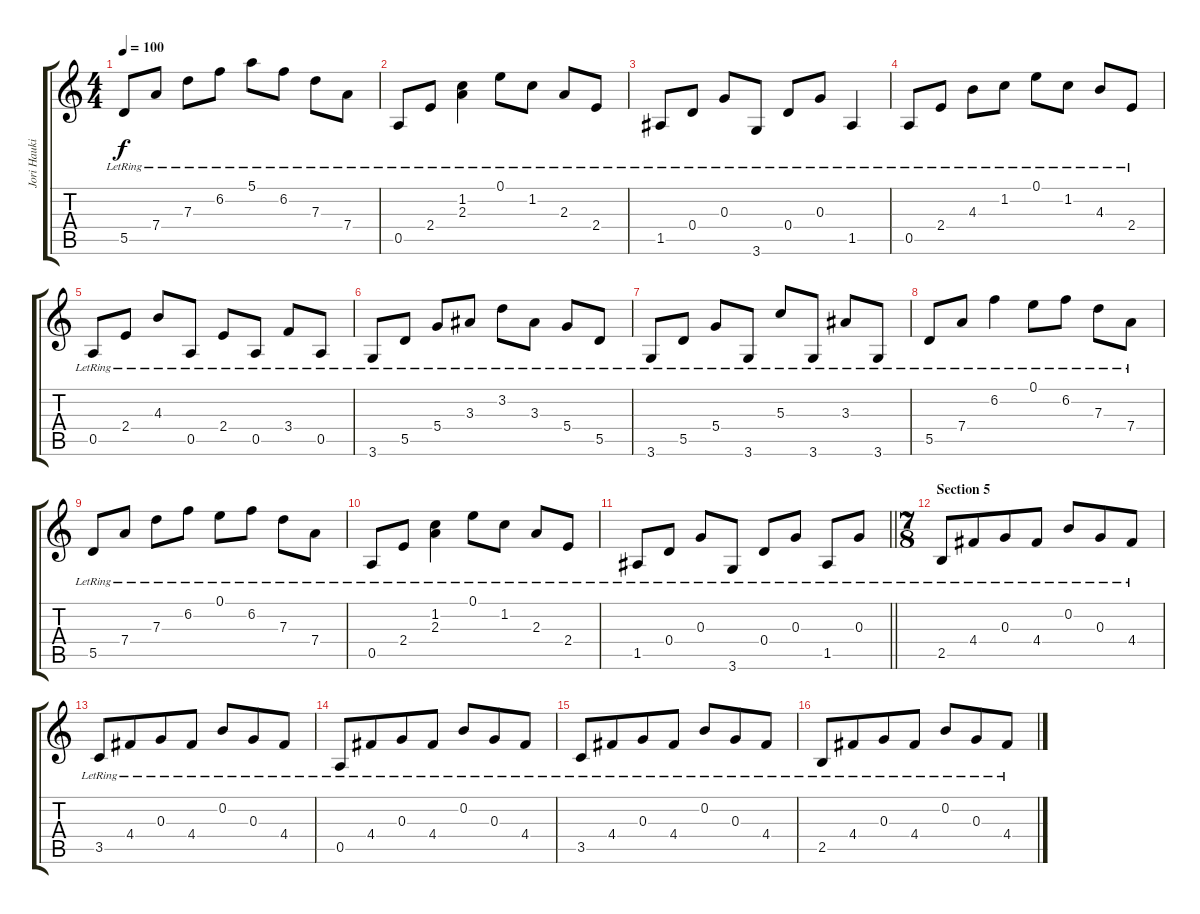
\track ("Jori Haukio (clean guitar)" "Jori Hauki") {instrument electricguitarjazz}
\staff {score tabs}
\tuning (E4 B3 G3 D3 A2 E2) {hide}
\ts (4 4)
\tempo 100
\clef g2
\ks aminor
5.5{lr}.8{dy f} 7.4{lr}.8 7.3{lr}.8 6.2{lr}.8 5.1{lr}.8 6.2{lr}.8 7.3{lr}.8 7.4{lr}.8 |
0.5{lr}.8 2.4{lr}.8 (1.2{lr} 2.3{lr}).4 0.1{lr}.8 1.2{lr}.8 2.3{lr}.8 2.4{lr}.8 |
1.5{lr}.8 0.4{lr}.8 0.3{lr}.8 3.6{lr}.8 0.4{lr}.8 0.3{lr}.8 1.5{lr}.4 |
0.5{lr}.8 2.4{lr}.8 4.3{lr}.8 1.2{lr}.8 0.1{lr}.8 1.2{lr}.8 4.3{lr}.8 2.4{lr}.8 |
0.5{lr}.8 2.4{lr}.8 4.3{lr}.8 0.5{lr}.8 2.4{lr}.8 0.5{lr}.8 3.4{lr}.8 0.5{lr}.8 |
3.6{lr}.8 5.5{lr}.8 5.4{lr}.8 3.3{lr}.8 3.2{lr}.8 3.3{lr}.8 5.4{lr}.8 5.5{lr}.8 |
3.6{lr}.8 5.5{lr}.8 5.4{lr}.8 3.6{lr}.8 5.3{lr}.8 3.6{lr}.8 3.3{lr}.8 3.6{lr}.8 |
5.5{lr}.8 7.4{lr}.8 6.2{lr}.4 0.1{lr}.8 6.2{lr}.8 7.3{lr}.8 7.4{lr}.8 |
5.5{lr}.8 7.4{lr}.8 7.3{lr}.8 6.2{lr}.8 0.1{lr}.8 6.2{lr}.8 7.3{lr}.8 7.4{lr}.8 |
0.5{lr}.8 2.4{lr}.8 (1.2{lr} 2.3{lr}).4 0.1{lr}.8 1.2{lr}.8 2.3{lr}.8 2.4{lr}.8 |
\barLineRight lightlight
1.5{lr}.8 0.4{lr}.8 0.3{lr}.8 3.6{lr}.8 0.4{lr}.8 0.3{lr}.8 1.5{lr}.8 0.3{lr}.8 |
\ts (7 8)
\section ("" "Section 5")
2.5{lr}.8 4.4{lr}.8 0.3{lr}.8 4.4{lr}.8 0.2{lr}.8 0.3{lr}.8 4.4{lr}.8 |
3.5{lr}.8 4.4{lr}.8 0.3{lr}.8 4.4{lr}.8 0.2{lr}.8 0.3{lr}.8 4.4{lr}.8 |
0.5{lr}.8 4.4{lr}.8 0.3{lr}.8 4.4{lr}.8 0.2{lr}.8 0.3{lr}.8 4.4{lr}.8 |
3.5{lr}.8 4.4{lr}.8 0.3{lr}.8 4.4{lr}.8 0.2{lr}.8 0.3{lr}.8 4.4{lr}.8 |
2.5{lr}.8 4.4{lr}.8 0.3{lr}.8 4.4{lr}.8 0.2{lr}.8 0.3{lr}.8 4.4{lr}.8
